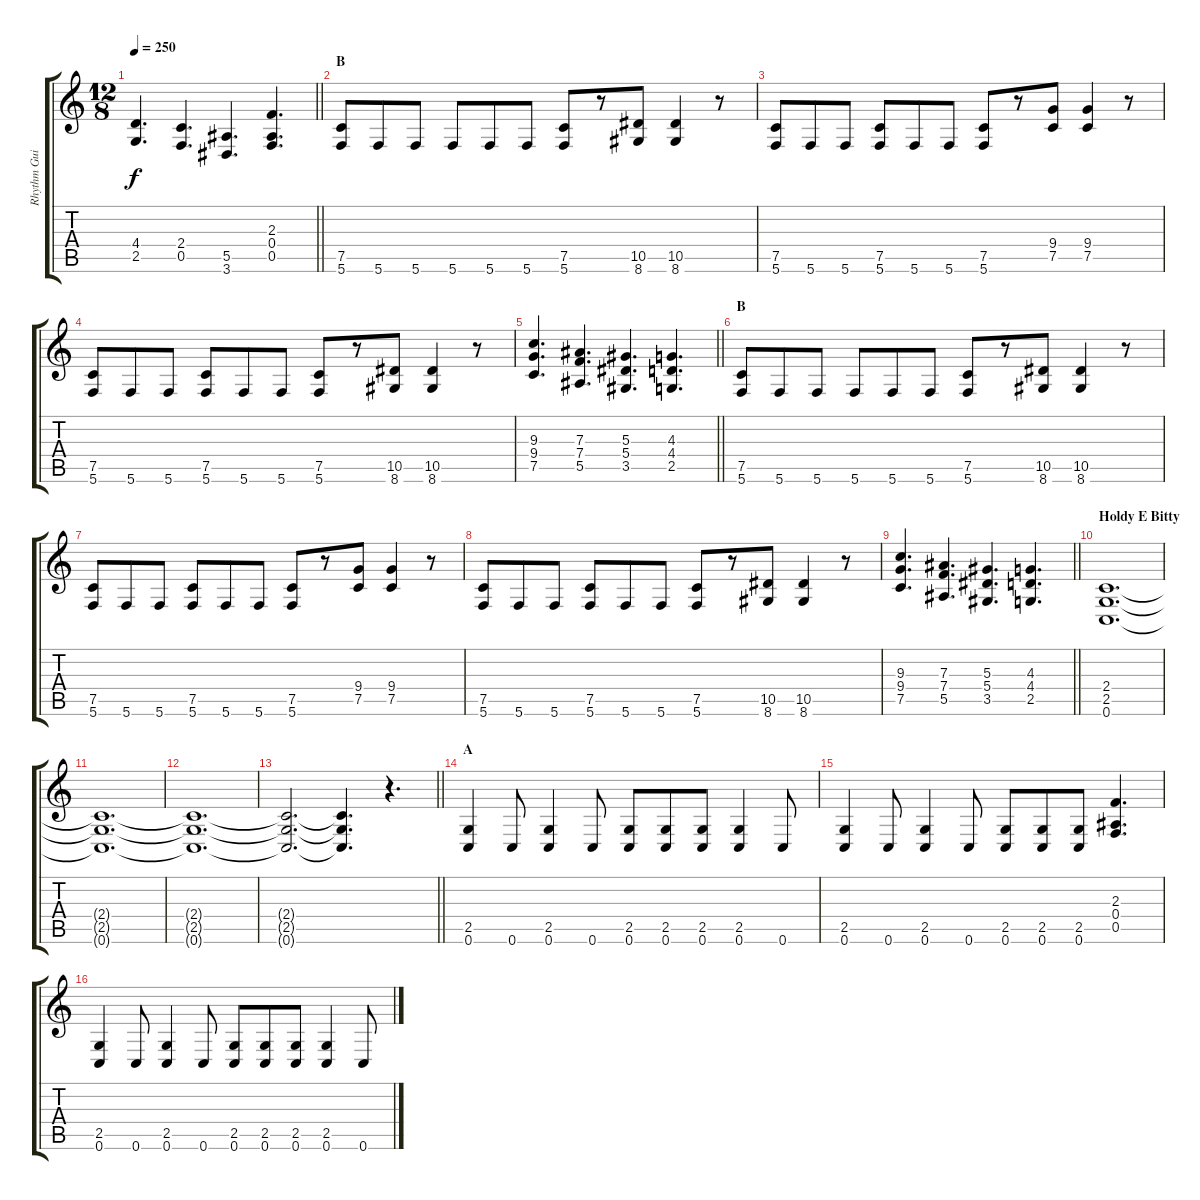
\track ("Rhythm Guitar" "Rhythm Gui") {instrument distortionguitar}
\staff {score tabs}
\tuning (C4 G3 Eb3 Bb2 F2 C2) {hide}
\ts (12 8)
\tempo 250
\clef g2
\barLineRight lightlight
\ks c
(4.4 2.5).4{d dy f} (2.4 0.5).4{d} (5.5 3.6).4{d} (2.3 0.4 0.5).4{d} |
\section ("" "B")
(7.5 5.6).8 5.6.8 5.6.8 5.6.8 5.6.8 5.6.8 (7.5 5.6).8 r.8 (10.5 8.6).8 (10.5 8.6).4 r.8 |
(7.5 5.6).8 5.6.8 5.6.8 (7.5 5.6).8 5.6.8 5.6.8 (7.5 5.6).8 r.8 (9.4 7.5).8 (9.4 7.5).4 r.8 |
(7.5 5.6).8 5.6.8 5.6.8 (7.5 5.6).8 5.6.8 5.6.8 (7.5 5.6).8 r.8 (10.5 8.6).8 (10.5 8.6).4 r.8 |
\barLineRight lightlight
(9.3 9.4 7.5).4{d} (7.3 7.4 5.5).4{d} (5.3 5.4 3.5).4{d} (4.3 4.4 2.5).4{d} |
\section ("" "B")
(7.5 5.6).8 5.6.8 5.6.8 5.6.8 5.6.8 5.6.8 (7.5 5.6).8 r.8 (10.5 8.6).8 (10.5 8.6).4 r.8 |
(7.5 5.6).8 5.6.8 5.6.8 (7.5 5.6).8 5.6.8 5.6.8 (7.5 5.6).8 r.8 (9.4 7.5).8 (9.4 7.5).4 r.8 |
(7.5 5.6).8 5.6.8 5.6.8 (7.5 5.6).8 5.6.8 5.6.8 (7.5 5.6).8 r.8 (10.5 8.6).8 (10.5 8.6).4 r.8 |
\barLineRight lightlight
(9.3 9.4 7.5).4{d} (7.3 7.4 5.5).4{d} (5.3 5.4 3.5).4{d} (4.3 4.4 2.5).4{d} |
\section ("" "Holdy E Bitty")
(2.4 2.5 0.6).1{d} |
(2.4{t} 2.5{t} 0.6{t}).1{d} |
(2.4{t} 2.5{t} 0.6{t}).1{d} |
\barLineRight lightlight
(2.4{t} 2.5{t} 0.6{t}).2{d} (2.4{t} 2.5{t} 0.6{t}).4{d} r.4{d} |
\section ("" "A")
(2.5 0.6).4 0.6.8 (2.5 0.6).4 0.6.8 (2.5 0.6).8 (2.5 0.6).8 (2.5 0.6).8 (2.5 0.6).4 0.6.8 |
(2.5 0.6).4 0.6.8 (2.5 0.6).4 0.6.8 (2.5 0.6).8 (2.5 0.6).8 (2.5 0.6).8 (2.3 0.4 0.5).4{d} |
(2.5 0.6).4 0.6.8 (2.5 0.6).4 0.6.8 (2.5 0.6).8 (2.5 0.6).8 (2.5 0.6).8 (2.5 0.6).4 0.6.8
